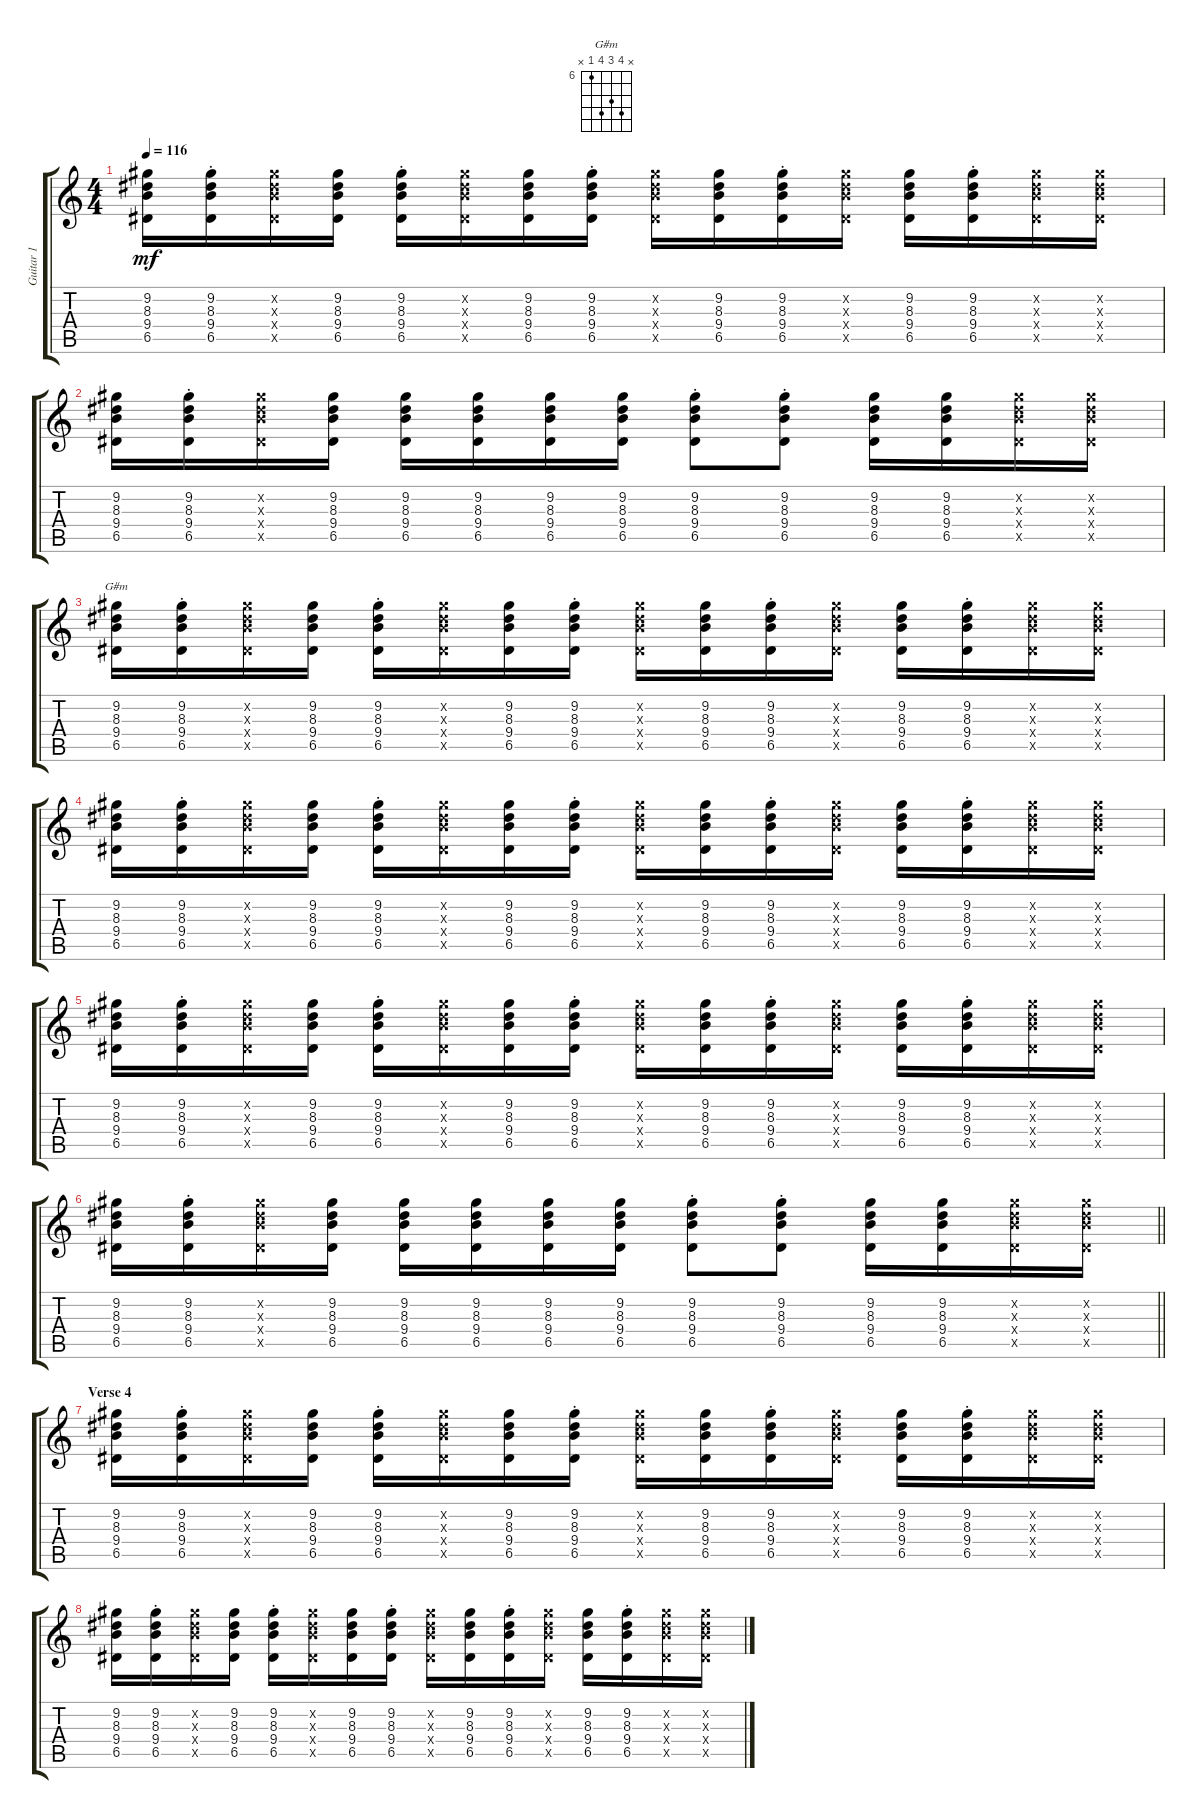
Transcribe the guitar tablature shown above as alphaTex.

\track ("Guitar 1" "Guitar 1") {instrument electricguitarclean}
\staff {score tabs}
\tuning (E4 B3 G3 D3 A2 E2) {hide}
\chord ("G#m" x 9 8 9 6 x) {firstfret 6}
\ts (4 4)
\tempo 116
\clef g2
\ks c
(9.2 8.3 9.4 6.5).16{dy mf} (9.2{st} 8.3{st} 9.4{st} 6.5{st}).16 (9.2{x} 8.3{x} 9.4{x} 6.5{x}).16 (9.2 8.3 9.4 6.5).16 (9.2{st} 8.3{st} 9.4{st} 6.5{st}).16 (9.2{x} 8.3{x} 9.4{x} 6.5{x}).16 (9.2 8.3 9.4 6.5).16 (9.2{st} 8.3{st} 9.4{st} 6.5{st}).16 (9.2{x} 8.3{x} 9.4{x} 6.5{x}).16 (9.2 8.3 9.4 6.5).16 (9.2{st} 8.3{st} 9.4{st} 6.5{st}).16 (9.2{x} 8.3{x} 9.4{x} 6.5{x}).16 (9.2 8.3 9.4 6.5).16 (9.2{st} 8.3{st} 9.4{st} 6.5{st}).16 (9.2{x} 8.3{x} 9.4{x} 6.5{x}).16 (9.2{x} 8.3{x} 9.4{x} 6.5{x}).16 |
(9.2 8.3 9.4 6.5).16 (9.2{st} 8.3{st} 9.4{st} 6.5{st}).16 (9.2{x} 8.3{x} 9.4{x} 6.5{x}).16 (9.2 8.3 9.4 6.5).16 (9.2 8.3 9.4 6.5).16 (9.2 8.3 9.4 6.5).16 (9.2 8.3 9.4 6.5).16 (9.2 8.3 9.4 6.5).16 (9.2{st} 8.3{st} 9.4{st} 6.5{st}).8 (9.2{st} 8.3{st} 9.4{st} 6.5{st}).8 (9.2 8.3 9.4 6.5).16 (9.2 8.3 9.4 6.5).16 (9.2{x} 8.3{x} 9.4{x} 6.5{x}).16 (9.2{x} 8.3{x} 9.4{x} 6.5{x}).16 |
(9.2 8.3 9.4 6.5).16{ch "G#m"} (9.2{st} 8.3{st} 9.4{st} 6.5{st}).16 (9.2{x} 8.3{x} 9.4{x} 6.5{x}).16 (9.2 8.3 9.4 6.5).16 (9.2{st} 8.3{st} 9.4{st} 6.5{st}).16 (9.2{x} 8.3{x} 9.4{x} 6.5{x}).16 (9.2 8.3 9.4 6.5).16 (9.2{st} 8.3{st} 9.4{st} 6.5{st}).16 (9.2{x} 8.3{x} 9.4{x} 6.5{x}).16 (9.2 8.3 9.4 6.5).16 (9.2{st} 8.3{st} 9.4{st} 6.5{st}).16 (9.2{x} 8.3{x} 9.4{x} 6.5{x}).16 (9.2 8.3 9.4 6.5).16 (9.2{st} 8.3{st} 9.4{st} 6.5{st}).16 (9.2{x} 8.3{x} 9.4{x} 6.5{x}).16 (9.2{x} 8.3{x} 9.4{x} 6.5{x}).16 |
(9.2 8.3 9.4 6.5).16 (9.2{st} 8.3{st} 9.4{st} 6.5{st}).16 (9.2{x} 8.3{x} 9.4{x} 6.5{x}).16 (9.2 8.3 9.4 6.5).16 (9.2{st} 8.3{st} 9.4{st} 6.5{st}).16 (9.2{x} 8.3{x} 9.4{x} 6.5{x}).16 (9.2 8.3 9.4 6.5).16 (9.2{st} 8.3{st} 9.4{st} 6.5{st}).16 (9.2{x} 8.3{x} 9.4{x} 6.5{x}).16 (9.2 8.3 9.4 6.5).16 (9.2{st} 8.3{st} 9.4{st} 6.5{st}).16 (9.2{x} 8.3{x} 9.4{x} 6.5{x}).16 (9.2 8.3 9.4 6.5).16 (9.2{st} 8.3{st} 9.4{st} 6.5{st}).16 (9.2{x} 8.3{x} 9.4{x} 6.5{x}).16 (9.2{x} 8.3{x} 9.4{x} 6.5{x}).16 |
(9.2 8.3 9.4 6.5).16 (9.2{st} 8.3{st} 9.4{st} 6.5{st}).16 (9.2{x} 8.3{x} 9.4{x} 6.5{x}).16 (9.2 8.3 9.4 6.5).16 (9.2{st} 8.3{st} 9.4{st} 6.5{st}).16 (9.2{x} 8.3{x} 9.4{x} 6.5{x}).16 (9.2 8.3 9.4 6.5).16 (9.2{st} 8.3{st} 9.4{st} 6.5{st}).16 (9.2{x} 8.3{x} 9.4{x} 6.5{x}).16 (9.2 8.3 9.4 6.5).16 (9.2{st} 8.3{st} 9.4{st} 6.5{st}).16 (9.2{x} 8.3{x} 9.4{x} 6.5{x}).16 (9.2 8.3 9.4 6.5).16 (9.2{st} 8.3{st} 9.4{st} 6.5{st}).16 (9.2{x} 8.3{x} 9.4{x} 6.5{x}).16 (9.2{x} 8.3{x} 9.4{x} 6.5{x}).16 |
\barLineRight lightlight
(9.2 8.3 9.4 6.5).16 (9.2{st} 8.3{st} 9.4{st} 6.5{st}).16 (9.2{x} 8.3{x} 9.4{x} 6.5{x}).16 (9.2 8.3 9.4 6.5).16 (9.2 8.3 9.4 6.5).16 (9.2 8.3 9.4 6.5).16 (9.2 8.3 9.4 6.5).16 (9.2 8.3 9.4 6.5).16 (9.2{st} 8.3{st} 9.4{st} 6.5{st}).8 (9.2{st} 8.3{st} 9.4{st} 6.5{st}).8 (9.2 8.3 9.4 6.5).16 (9.2 8.3 9.4 6.5).16 (9.2{x} 8.3{x} 9.4{x} 6.5{x}).16 (9.2{x} 8.3{x} 9.4{x} 6.5{x}).16 |
\section ("" "Verse 4")
(9.2 8.3 9.4 6.5).16 (9.2{st} 8.3{st} 9.4{st} 6.5{st}).16 (9.2{x} 8.3{x} 9.4{x} 6.5{x}).16 (9.2 8.3 9.4 6.5).16 (9.2{st} 8.3{st} 9.4{st} 6.5{st}).16 (9.2{x} 8.3{x} 9.4{x} 6.5{x}).16 (9.2 8.3 9.4 6.5).16 (9.2{st} 8.3{st} 9.4{st} 6.5{st}).16 (9.2{x} 8.3{x} 9.4{x} 6.5{x}).16 (9.2 8.3 9.4 6.5).16 (9.2{st} 8.3{st} 9.4{st} 6.5{st}).16 (9.2{x} 8.3{x} 9.4{x} 6.5{x}).16 (9.2 8.3 9.4 6.5).16 (9.2{st} 8.3{st} 9.4{st} 6.5{st}).16 (9.2{x} 8.3{x} 9.4{x} 6.5{x}).16 (9.2{x} 8.3{x} 9.4{x} 6.5{x}).16 |
(9.2 8.3 9.4 6.5).16 (9.2{st} 8.3{st} 9.4{st} 6.5{st}).16 (9.2{x} 8.3{x} 9.4{x} 6.5{x}).16 (9.2 8.3 9.4 6.5).16 (9.2{st} 8.3{st} 9.4{st} 6.5{st}).16 (9.2{x} 8.3{x} 9.4{x} 6.5{x}).16 (9.2 8.3 9.4 6.5).16 (9.2{st} 8.3{st} 9.4{st} 6.5{st}).16 (9.2{x} 8.3{x} 9.4{x} 6.5{x}).16 (9.2 8.3 9.4 6.5).16 (9.2{st} 8.3{st} 9.4{st} 6.5{st}).16 (9.2{x} 8.3{x} 9.4{x} 6.5{x}).16 (9.2 8.3 9.4 6.5).16 (9.2{st} 8.3{st} 9.4{st} 6.5{st}).16 (9.2{x} 8.3{x} 9.4{x} 6.5{x}).16 (9.2{x} 8.3{x} 9.4{x} 6.5{x}).16
